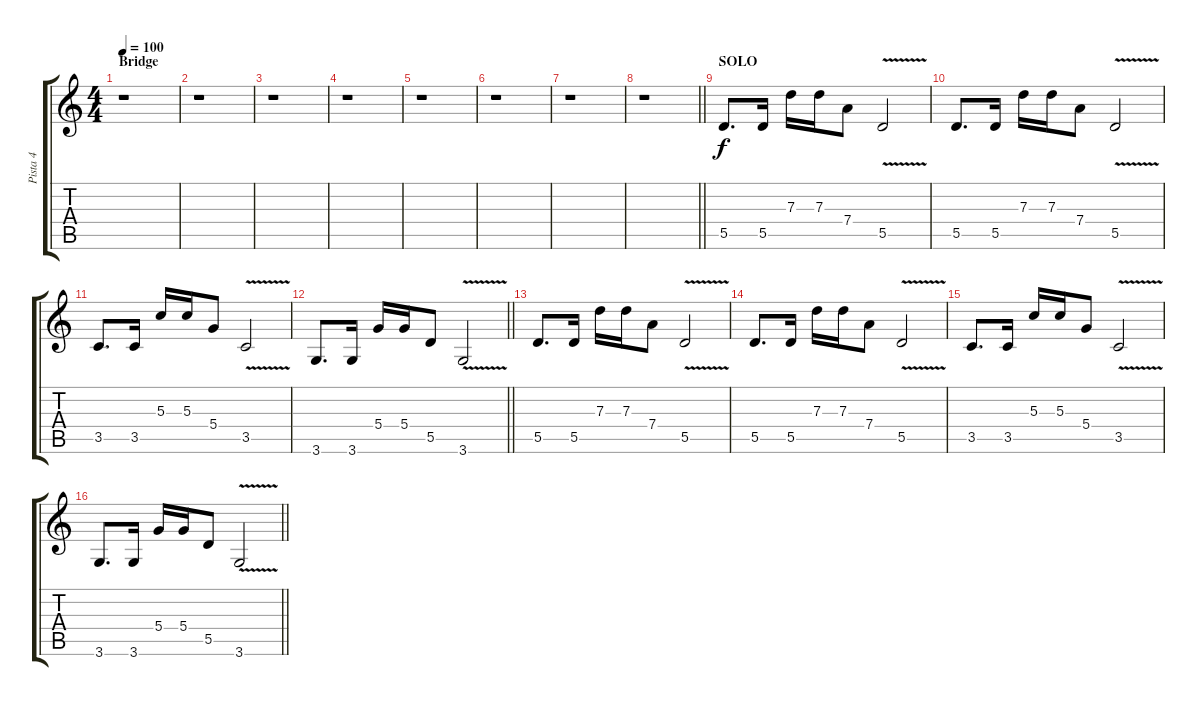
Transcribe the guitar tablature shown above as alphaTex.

\track ("Pista 4" "Pista 4") {instrument electricguitarclean}
\staff {score tabs}
\tuning (E4 B3 G3 D3 A2 E2) {hide}
\ts (4 4)
\section ("" "Bridge")
\tempo 100
\clef g2
\ks c
r.1{dy f} |
r.1 |
r.1 |
r.1 |
r.1 |
r.1 |
r.1 |
\barLineRight lightlight
r.1 |
\section ("" "SOLO")
5.5.8{d} 5.5.16 7.3.16 7.3.16 7.4.8 5.5{v}.2 |
5.5.8{d} 5.5.16 7.3.16 7.3.16 7.4.8 5.5{v}.2 |
3.5.8{d} 3.5.16 5.3.16 5.3.16 5.4.8 3.5{v}.2 |
\barLineRight lightlight
3.6.8{d} 3.6.16 5.4.16 5.4.16 5.5.8 3.6{v}.2 |
5.5.8{d} 5.5.16 7.3.16 7.3.16 7.4.8 5.5{v}.2 |
5.5.8{d} 5.5.16 7.3.16 7.3.16 7.4.8 5.5{v}.2 |
3.5.8{d} 3.5.16 5.3.16 5.3.16 5.4.8 3.5{v}.2 |
\barLineRight lightlight
3.6.8{d} 3.6.16 5.4.16 5.4.16 5.5.8 3.6{v}.2
